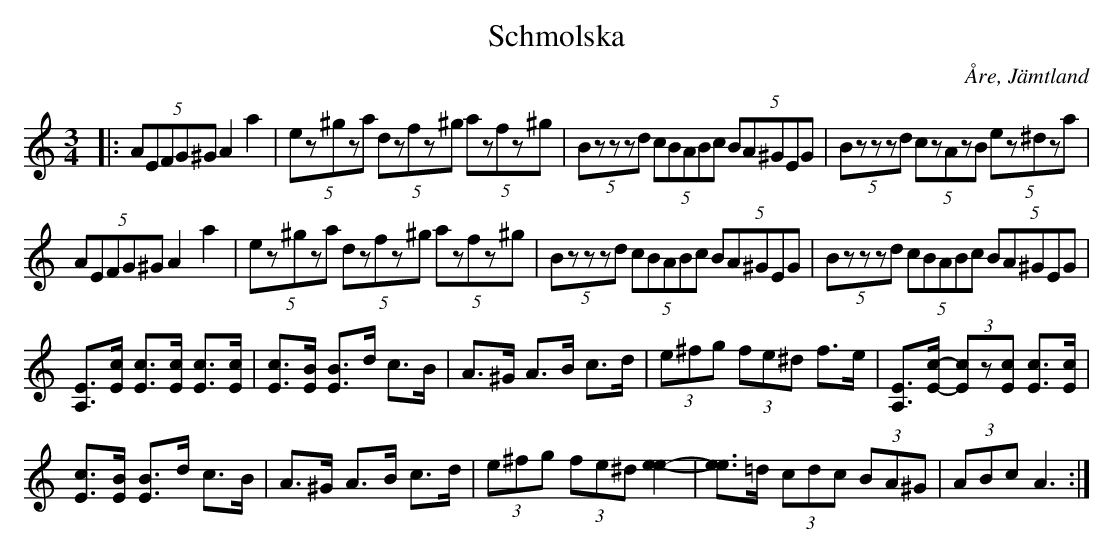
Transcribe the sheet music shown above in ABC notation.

X:1
T:Schmolska
O:Åre, Jämtland
M:3/4
L:1/8
K:Am
|: (5:2AEFG^G A2 a2 | (5:2ez^gza (5:2dzfz^g (5:2azfz^g | (5:2Bzzzd (5:2cBABc (5:2BA^GEG | (5:2Bzzzd (5:2czAzB (5:2ez^dza |
(5:2AEFG^G A2 a2 | (5:2ez^gza (5:2dzfz^g (5:2azfz^g | (5:2Bzzzd (5:2cBABc (5:2BA^GEG | (5:2Bzzzd (5:2cBABc (5:2BA^GEG  |
[EA,]>[cE] [cE]>[cE] [cE]>[cE] | [cE]>[BE] [BE]>d c>B | A>^G A>B c>d | (3e^fg (3fe^d f>e | [EA,]>[c-E-] (3[cE]z[cE] [cE]>[cE] |
[cE]>[BE] [BE]>d c>B | A>^G A>B c>d | (3e^fg (3fe^d [e2-e2-] | [ee]>=d (3cdc (3BA^G | (3ABc A3 :|]
